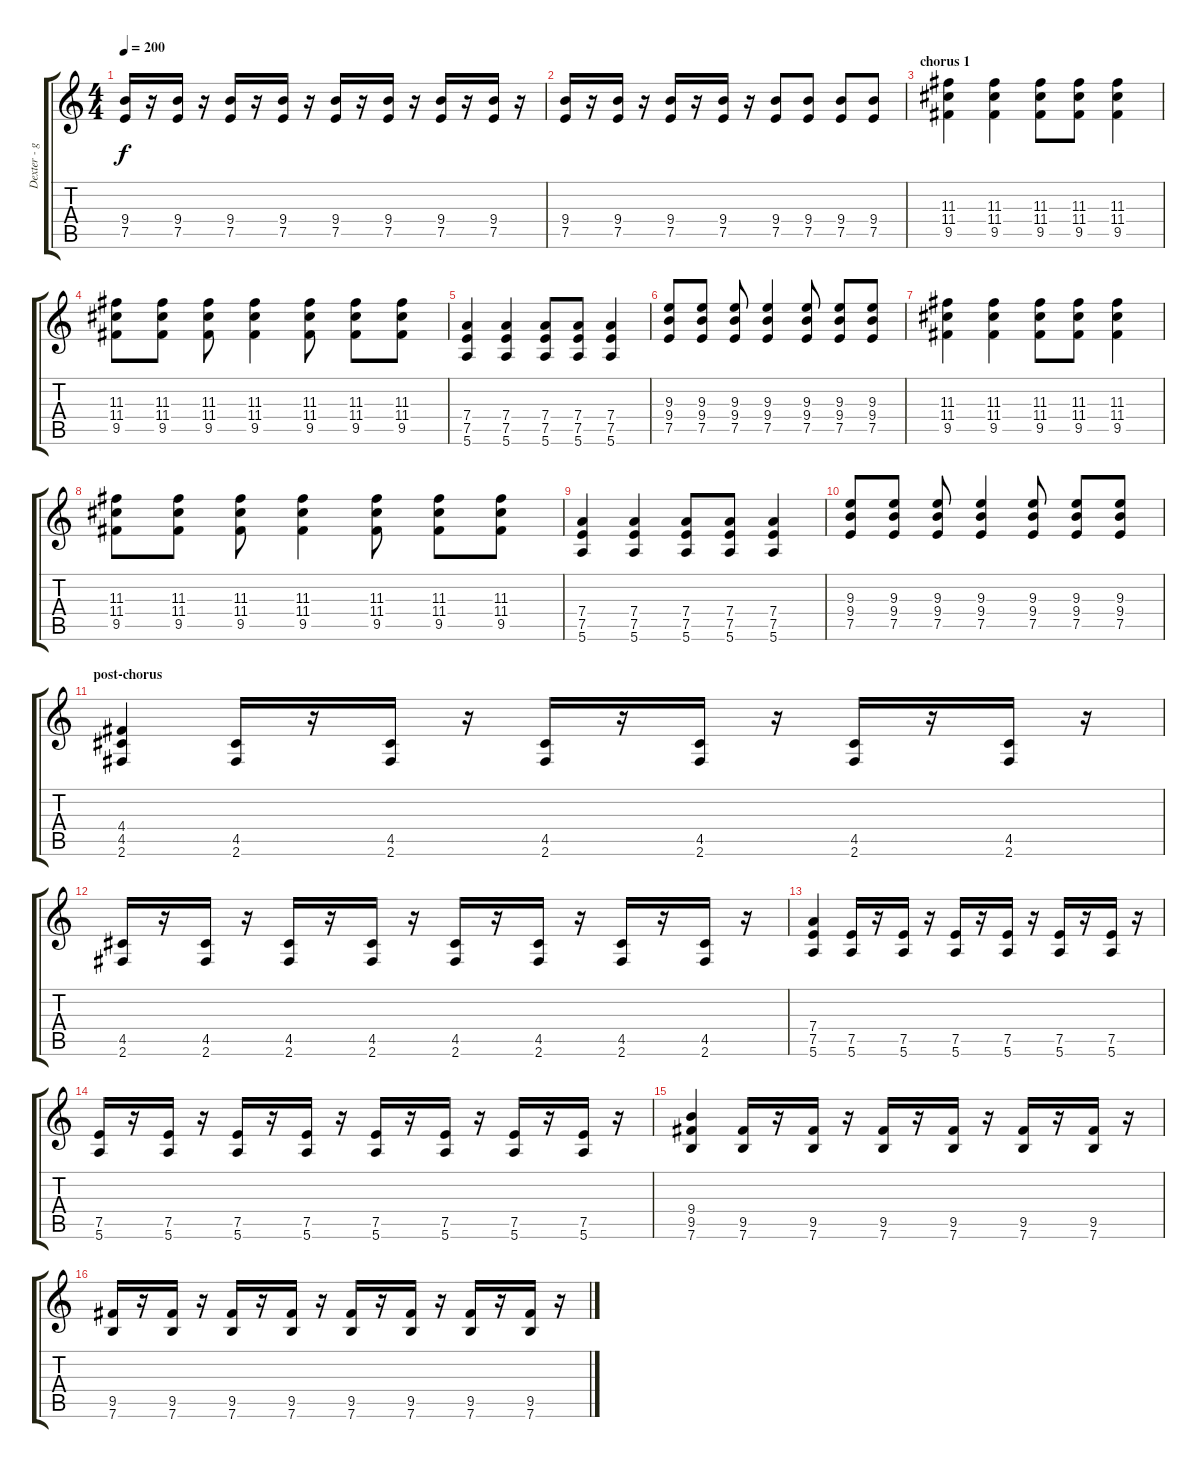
\track ("Dexter - guitar" "Dexter - g") {instrument distortionguitar}
\staff {score tabs}
\tuning (E4 B3 G3 D3 A2 E2) {hide}
\ts (4 4)
\tempo 200
\clef g2
\ks c
(9.4 7.5).16{dy f} r.16 (9.4 7.5).16 r.16 (9.4 7.5).16 r.16 (9.4 7.5).16 r.16 (9.4 7.5).16 r.16 (9.4 7.5).16 r.16 (9.4 7.5).16 r.16 (9.4 7.5).16 r.16 |
(9.4 7.5).16 r.16 (9.4 7.5).16 r.16 (9.4 7.5).16 r.16 (9.4 7.5).16 r.16 (9.4 7.5).8 (9.4 7.5).8 (9.4 7.5).8 (9.4 7.5).8 |
\section ("" "chorus 1")
(11.3 11.4 9.5).4 (11.3 11.4 9.5).4 (11.3 11.4 9.5).8 (11.3 11.4 9.5).8 (11.3 11.4 9.5).4 |
(11.3 11.4 9.5).8 (11.3 11.4 9.5).8 (11.3 11.4 9.5).8 (11.3 11.4 9.5).4 (11.3 11.4 9.5).8 (11.3 11.4 9.5).8 (11.3 11.4 9.5).8 |
(7.4 7.5 5.6).4 (7.4 7.5 5.6).4 (7.4 7.5 5.6).8 (7.4 7.5 5.6).8 (7.4 7.5 5.6).4 |
(9.3 9.4 7.5).8 (9.3 9.4 7.5).8 (9.3 9.4 7.5).8 (9.3 9.4 7.5).4 (9.3 9.4 7.5).8 (9.3 9.4 7.5).8 (9.3 9.4 7.5).8 |
(11.3 11.4 9.5).4 (11.3 11.4 9.5).4 (11.3 11.4 9.5).8 (11.3 11.4 9.5).8 (11.3 11.4 9.5).4 |
(11.3 11.4 9.5).8 (11.3 11.4 9.5).8 (11.3 11.4 9.5).8 (11.3 11.4 9.5).4 (11.3 11.4 9.5).8 (11.3 11.4 9.5).8 (11.3 11.4 9.5).8 |
(7.4 7.5 5.6).4 (7.4 7.5 5.6).4 (7.4 7.5 5.6).8 (7.4 7.5 5.6).8 (7.4 7.5 5.6).4 |
(9.3 9.4 7.5).8 (9.3 9.4 7.5).8 (9.3 9.4 7.5).8 (9.3 9.4 7.5).4 (9.3 9.4 7.5).8 (9.3 9.4 7.5).8 (9.3 9.4 7.5).8 |
\section ("" "post-chorus")
(4.4 4.5 2.6).4 (4.5 2.6).16 r.16 (4.5 2.6).16 r.16 (4.5 2.6).16 r.16 (4.5 2.6).16 r.16 (4.5 2.6).16 r.16 (4.5 2.6).16 r.16 |
(4.5 2.6).16 r.16 (4.5 2.6).16 r.16 (4.5 2.6).16 r.16 (4.5 2.6).16 r.16 (4.5 2.6).16 r.16 (4.5 2.6).16 r.16 (4.5 2.6).16 r.16 (4.5 2.6).16 r.16 |
(7.4 7.5 5.6).4 (7.5 5.6).16 r.16 (7.5 5.6).16 r.16 (7.5 5.6).16 r.16 (7.5 5.6).16 r.16 (7.5 5.6).16 r.16 (7.5 5.6).16 r.16 |
(7.5 5.6).16 r.16 (7.5 5.6).16 r.16 (7.5 5.6).16 r.16 (7.5 5.6).16 r.16 (7.5 5.6).16 r.16 (7.5 5.6).16 r.16 (7.5 5.6).16 r.16 (7.5 5.6).16 r.16 |
(9.4 9.5 7.6).4 (9.5 7.6).16 r.16 (9.5 7.6).16 r.16 (9.5 7.6).16 r.16 (9.5 7.6).16 r.16 (9.5 7.6).16 r.16 (9.5 7.6).16 r.16 |
(9.5 7.6).16 r.16 (9.5 7.6).16 r.16 (9.5 7.6).16 r.16 (9.5 7.6).16 r.16 (9.5 7.6).16 r.16 (9.5 7.6).16 r.16 (9.5 7.6).16 r.16 (9.5 7.6).16 r.16
